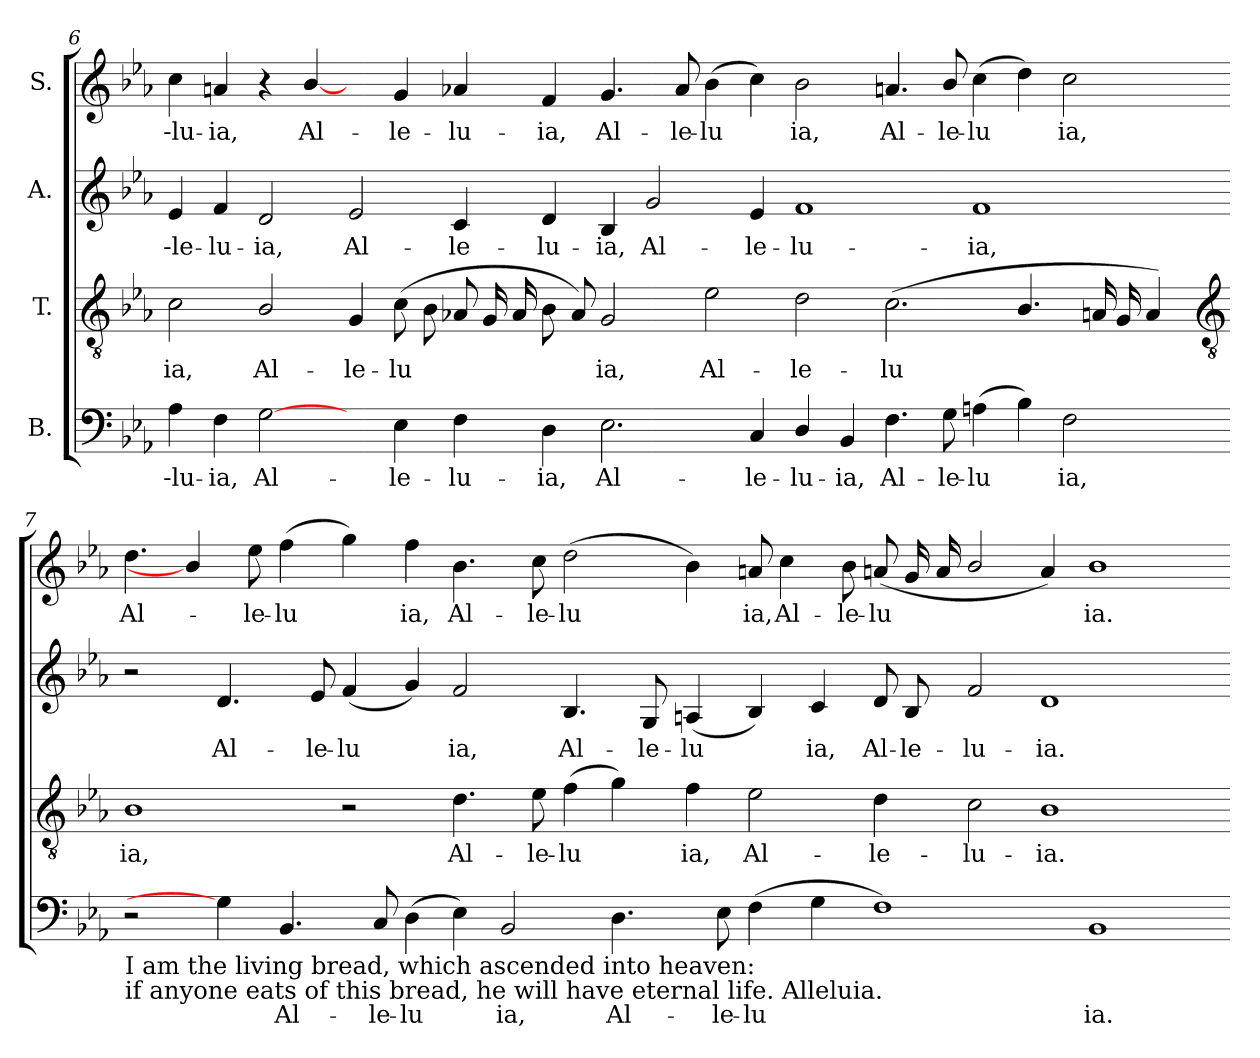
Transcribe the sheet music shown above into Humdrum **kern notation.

**kern	**text	**kern	**text	**kern	**text	**kern	**text
*part4	*part4	*part3	*part3	*part2	*part2	*part1	*part1
*staff4	*staff4	*staff3	*staff3	*staff2	*staff2	*staff1	*staff1
*I"B.	*	*I"T.	*	*I"A.	*	*I"S.	*
!!LO:LB:g=z
*clefF4	*	*clefGv2	*	*clefG2	*	*clefG2	*
*k[b-e-a-]	*	*k[b-e-a-]	*	*k[b-e-a-]	*	*k[b-e-a-]	*
*E-:	*	*E-:	*	*E-:	*	*E-:	*
=6	=6	=6	=6	=6	=6	=6	=6
!	!LO:LY:b	!	!LO:LY:b	!	!LO:LY:b	!	!LO:LY:b
4A-	--lu-	2c	-ia,	4e-	--le-	4cc	--lu-
!	!LO:LY:b	!	!	!	!LO:LY:b	!	!LO:LY:b
4F	-ia,	.	.	4f	-lu-	4an	-ia,
!	!LO:LY:b	!	!LO:LY:b	!	!LO:LY:b	!	!
[2G	Al-	2B-/	Al-	2d	-ia,	4r	.
!	!	!	!	!	!	!	!LO:LY:b
.	.	.	.	.	.	[4b-/	Al-
!	!	!	!LO:LY:b	!	!LO:LY:b	!	!
4ryy	.	4G	-le-	2e-	Al-	4ryy	.
!	!LO:LY:b	!	!LO:LY:b	!	!	!	!LO:LY:b
4E-	-le-	(>8c	-lu	.	.	4g	-le-
.	.	8B-	.	.	.	.	.
!	!LO:LY:b	!	!	!	!LO:LY:b	!	!LO:LY:b
4F	-lu-	8A-X	.	4c	-le-	4a-X	-lu-
.	.	16G	.	.	.	.	.
.	.	16A-	.	.	.	.	.
!	!LO:LY:b	!	!	!	!LO:LY:b	!	!LO:LY:b
4D	-ia,	8B-	.	4d	-lu-	4f	-ia,
.	.	8A-)	.	.	.	.	.
!	!LO:LY:b	!	!LO:LY:b	!	!LO:LY:b	!	!LO:LY:b
2.E-	Al-	2G	ia,	4B-	-ia,	4.g	Al-
!	!	!	!	!	!LO:LY:b	!	!
.	.	.	.	2g	Al-	.	.
!	!	!	!	!	!	!	!LO:LY:b
.	.	.	.	.	.	8a-	-le-
!	!	!	!LO:LY:b	!	!	!	!LO:LY:b
.	.	2e-	Al-	.	.	(>4b-	-lu
!	!LO:LY:b	!	!	!	!LO:LY:b	!	!
4C	-le-	.	.	4e-	-le-	4cc)	.
!	!LO:LY:b	!	!LO:LY:b	!	!LO:LY:b	!	!LO:LY:b
4D/	-lu-	2d	-le-	1f	-lu-	2b-	ia,
!	!LO:LY:b	!	!	!	!	!	!
4BB-	-ia,	.	.	.	.	.	.
!	!LO:LY:b	!	!LO:LY:b	!	!	!	!LO:LY:b
4.F	Al-	(<2.c	-lu	.	.	4.an	Al-
!	!LO:LY:b	!	!	!	!	!	!LO:LY:b
8G	-le-	.	.	.	.	8b-/	-le-
!	!LO:LY:b	!	!	!	!LO:LY:b	!	!LO:LY:b
(>4An	-lu	.	.	1f	-ia,	(>4cc	-lu
4B-)	.	4.B-/	.	.	.	4dd)	.
!	!LO:LY:b	!	!	!	!	!	!LO:LY:b
2F	ia,	.	.	.	.	2cc	ia,
.	.	16An	.	.	.	.	.
.	.	16G	.	.	.	.	.
.	.	4A)	.	.	.	.	.
!!LO:LB:g=z
=7-	=7-	=7-	=7-	=7-	=7-	=7-	=7-
*	*	*clefGv2	*	*	*	*	*
!LO:TX:b:t=I am the living bread, which ascended into heaven&colon;	!	!	!	!	!	!	!
!LO:TX:b:t=if anyone eats of this bread, he will have eternal life. Alleluia.	!	!	!	!	!	!	!
!	!	!	!LO:LY:b	!	!	!	!LO:LY:b
2r	.	1B-	-ia,	2r	.	4.dd	Al-
.	.	.	.	.	.	4b-/]	.
!	!	!	!	!	!LO:LY:b	!	!
4G]	.	.	.	4.d	Al-	.	.
!	!	!	!	!	!	!	!LO:LY:b
.	.	.	.	.	.	8ee-	-le-
!	!LO:LY:b	!	!	!	!	!	!LO:LY:b
4.BB-	Al-	.	.	.	.	(>4ff	-lu
!	!	!	!	!	!LO:LY:b	!	!
.	.	.	.	8e-	-le-	.	.
!	!	!	!	!	!LO:LY:b	!	!
.	.	2r	.	(<4f	-lu	4gg)	.
!	!LO:LY:b	!	!	!	!	!	!
8C	-le-	.	.	.	.	.	.
!	!LO:LY:b	!	!	!	!	!	!LO:LY:b
(>4D	-lu	.	.	4g)	.	4ff	ia,
!	!	!	!LO:LY:b	!	!LO:LY:b	!	!LO:LY:b
4E-)	.	4.d	Al-	2f	ia,	4.b-	Al-
!	!LO:LY:b	!	!	!	!	!	!
2BB-	ia,	.	.	.	.	.	.
!	!	!	!LO:LY:b	!	!	!	!LO:LY:b
.	.	8e-	-le-	.	.	8cc	-le-
!	!	!	!LO:LY:b	!	!LO:LY:b	!	!LO:LY:b
.	.	(>4f	-lu	4.B-	Al-	(>2dd	-lu
!	!LO:LY:b	!	!	!	!	!	!
4.D	Al-	4g)	.	.	.	.	.
!	!	!	!	!	!LO:LY:b	!	!
.	.	.	.	8G	-le-	.	.
!	!	!	!LO:LY:b	!	!LO:LY:b	!	!
.	.	4f	ia,	(<4An	-lu	4b-)	.
!	!LO:LY:b	!	!	!	!	!	!
8E-	-le-	.	.	.	.	.	.
!	!LO:LY:b	!	!LO:LY:b	!	!	!	!LO:LY:b
(>4F	-lu	2e-	Al-	4B-)	.	8an	ia,
!	!	!	!	!	!	!	!LO:LY:b
.	.	.	.	.	.	4cc	Al-
!	!	!	!	!	!LO:LY:b	!	!
4G	.	.	.	4c	ia,	.	.
!	!	!	!	!	!	!	!LO:LY:b
.	.	.	.	.	.	8b-	-le-
!	!	!	!LO:LY:b	!	!LO:LY:b	!	!LO:LY:b
1F)	.	4d	-le-	8d	Al-	(<8an	-lu
!	!	!	!	!	!LO:LY:b	!	!
.	.	.	.	8B-	-le-	16g	.
.	.	.	.	.	.	16a	.
!	!	!	!LO:LY:b	!	!LO:LY:b	!	!
.	.	2c	-lu-	2f	-lu-	2b-/	.
!	!	!	!LO:LY:b	!	!LO:LY:b	!	!
.	.	1B-	-ia.	1d	-ia.	4a)	.
!	!LO:LY:b	!	!	!	!	!	!LO:LY:b
1BB-	ia.	.	.	.	.	1b-	ia.
.	.	4ryy	.	4ryy	.	.	.
=-	=-	=-	=-	=-	=-	=-	=-
*-	*-	*-	*-	*-	*-	*-	*-
